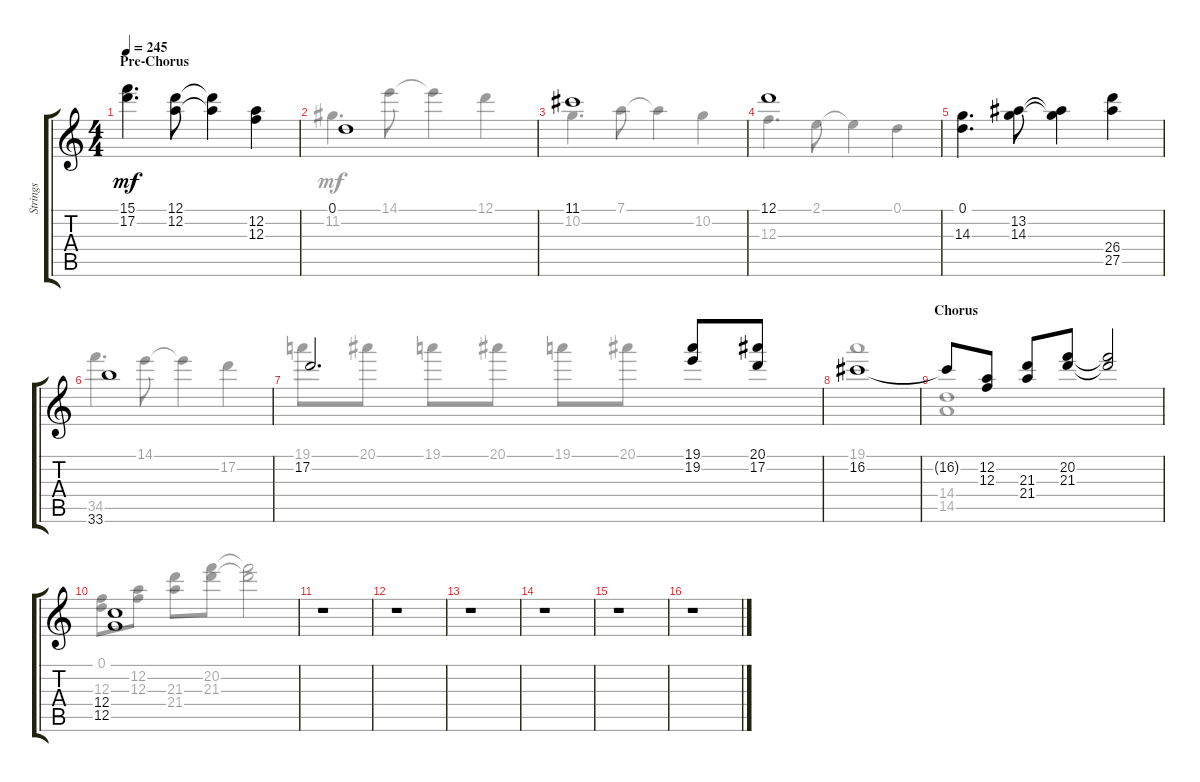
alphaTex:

\track ("Strings" "Strings") {instrument electricguitarclean}
\staff {score tabs}
\tuning (D4 A3 F3 C3 G2 D2) {hide}
\voice
\ts (4 4)
\section ("" "Pre-Chorus")
\tempo 245
\clef g2
\ks aminor
(15.1 17.2).4{d dy mf} (12.1 12.2).8 (12.1{t} 12.2{t}).4 (12.2 12.3).4 |
0.1.1 |
11.1.1 |
12.1.1 |
(0.1 14.3).4{d} (13.2 14.3).8 (13.2{t} 14.3{t}).4 (26.4 27.5).4 |
33.6.1 |
17.2.2{d} (19.1 19.2).8 (20.1 17.2).8 |
16.2.1 |
\section ("" "Chorus")
16.2{t}.8 (12.2 12.3).8 (21.3 21.4).8 (20.2 21.3).8 (20.2{t} 21.3{t}).2 |
(12.4 12.5).1 |
r.1 |
r.1 |
r.1 |
r.1 |
r.1 |
r.1
\voice
\clef g2
\ottava regular
\simile none
\ks aminor
|
11.2.4{d} 14.1.8 14.1{t}.4 12.1.4 |
10.2.4{d} 7.1.8 7.1{t}.4 10.2.4 |
12.3.4{d} 2.1.8 2.1{t}.4 0.1.4 |
|
34.5.4{d} 14.1.8 14.1{t}.4 17.2.4 |
19.1.8 20.1.8 19.1.8 20.1.8 19.1.8 20.1.8 |
19.1.1 |
(14.4 14.5).1 |
(0.1 12.3).8 (12.2 12.3).8 (21.3 21.4).8 (20.2 21.3).8 (20.2{t} 21.3{t}).2 |
|
|
|
|
|
